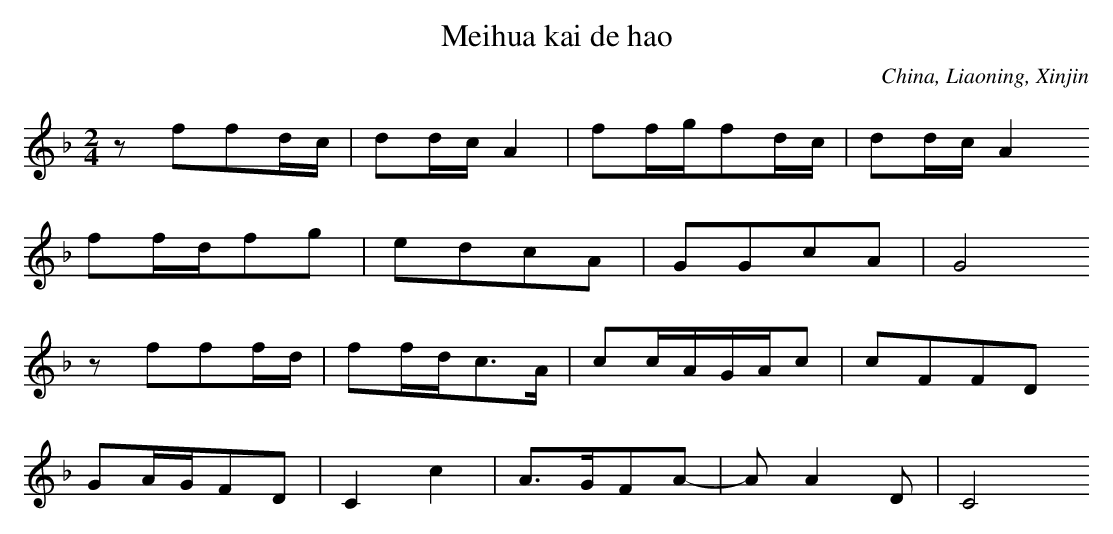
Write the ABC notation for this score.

X:1
T: Meihua kai de hao
O: China, Liaoning, Xinjin
M: 2/4
L: 1/16
K: F
z2f2f2dc | d2dcA4 | f2fgf2dc | d2dcA4
f2fdf2g2 | e2d2c2A2 | G2G2c2A2 | G8
z2f2f2fd | f2fdc3A | c2cAGAc2 | c2F2F2D2
G2AGF2D2 | C4c4 | A3GF2A2- | A2A4D2 | C8
